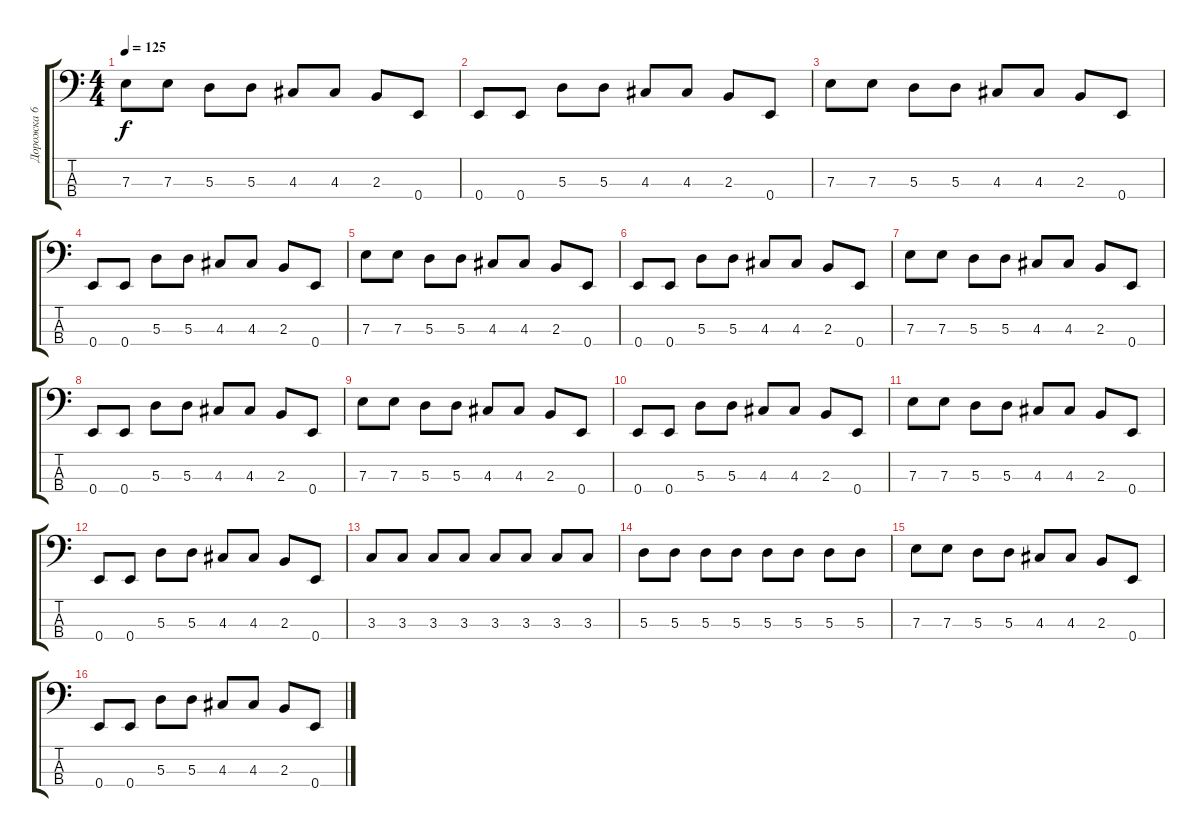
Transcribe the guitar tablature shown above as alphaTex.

\track ("Дорожка 6" "Дорожка 6") {instrument fretlessbass}
\staff {score tabs}
\tuning (G2 D2 A1 E1) {hide}
\ts (4 4)
\tempo 125
\clef f4
\ks c
7.3.8{dy f} 7.3.8 5.3.8 5.3.8 4.3.8 4.3.8 2.3.8 0.4.8 |
0.4.8 0.4.8 5.3.8 5.3.8 4.3.8 4.3.8 2.3.8 0.4.8 |
7.3.8 7.3.8 5.3.8 5.3.8 4.3.8 4.3.8 2.3.8 0.4.8 |
0.4.8 0.4.8 5.3.8 5.3.8 4.3.8 4.3.8 2.3.8 0.4.8 |
7.3.8 7.3.8 5.3.8 5.3.8 4.3.8 4.3.8 2.3.8 0.4.8 |
0.4.8 0.4.8 5.3.8 5.3.8 4.3.8 4.3.8 2.3.8 0.4.8 |
7.3.8 7.3.8 5.3.8 5.3.8 4.3.8 4.3.8 2.3.8 0.4.8 |
0.4.8 0.4.8 5.3.8 5.3.8 4.3.8 4.3.8 2.3.8 0.4.8 |
7.3.8 7.3.8 5.3.8 5.3.8 4.3.8 4.3.8 2.3.8 0.4.8 |
0.4.8 0.4.8 5.3.8 5.3.8 4.3.8 4.3.8 2.3.8 0.4.8 |
7.3.8 7.3.8 5.3.8 5.3.8 4.3.8 4.3.8 2.3.8 0.4.8 |
0.4.8 0.4.8 5.3.8 5.3.8 4.3.8 4.3.8 2.3.8 0.4.8 |
3.3.8 3.3.8 3.3.8 3.3.8 3.3.8 3.3.8 3.3.8 3.3.8 |
5.3.8 5.3.8 5.3.8 5.3.8 5.3.8 5.3.8 5.3.8 5.3.8 |
7.3.8 7.3.8 5.3.8 5.3.8 4.3.8 4.3.8 2.3.8 0.4.8 |
0.4.8 0.4.8 5.3.8 5.3.8 4.3.8 4.3.8 2.3.8 0.4.8
